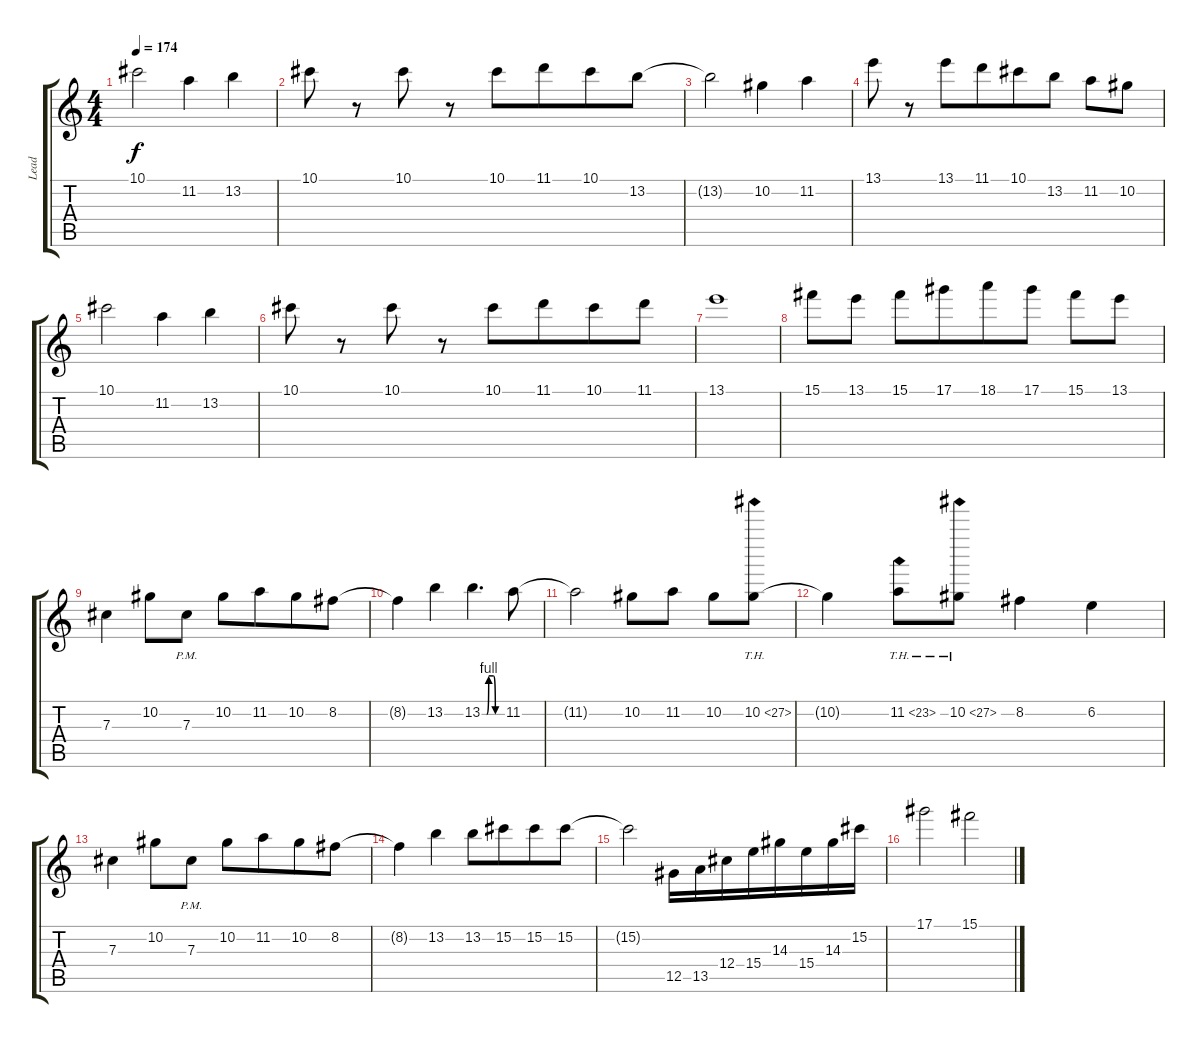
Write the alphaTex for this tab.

\track ("Lead" "Lead") {instrument distortionguitar}
\staff {score tabs}
\tuning (Eb4 Bb3 Gb3 Db3 Ab2 Db2) {hide}
\ts (4 4)
\tempo 174
\clef g2
\ks c
10.1{t}.2{dy f beam merge} 11.2.4 13.2.4 |
10.1.8 r.8 10.1.8 r.8 10.1.8 11.1.8{beam merge} 10.1.8{beam merge} 13.2.8 |
13.2{t}.2{beam merge} 10.2.4 11.2.4 |
13.1.8 r.8 13.1.8 11.1.8{beam merge} 10.1.8 13.2.8 11.2.8 10.2.8 |
10.1.2{beam merge} 11.2.4 13.2.4 |
10.1.8 r.8 10.1.8 r.8 10.1.8 11.1.8{beam merge} 10.1.8{beam merge} 11.1.8 |
13.1.1 |
15.1.8 13.1.8 15.1.8 17.1.8{beam merge} 18.1.8 17.1.8 15.1.8 13.1.8 |
7.3.4{beam merge} 10.2.8 7.3{pm}.8 10.2.8{beam merge} 11.2.8{beam merge} 10.2.8{beam merge} 8.2.8 |
8.2{t}.4{beam merge} 13.2.4 13.2{be (custom 0 0 10 0 14 0 20 4 34 4 40 0 60 0)}.4{d} 11.2.8 |
11.2{t}.2{beam merge} 10.2.8{beam merge} 11.2.8 10.2.8 10.2{th 17}.8 |
10.2{t}.4{beam merge} 11.2{th 12}.8{beam merge} 10.2{th 17}.8 8.2.4 6.2.4 |
7.3.4{beam merge} 10.2.8 7.3{pm}.8 10.2.8{beam merge} 11.2.8{beam merge} 10.2.8{beam merge} 8.2.8 |
8.2{t}.4 13.2.4{beam merge} 13.2.8 15.2.8{beam merge} 15.2.8 15.2.8 |
15.2{t}.2 12.5.16 13.5.16{beam merge} 12.4.16 15.4.16{beam merge} 14.3.16{beam merge} 15.4.16{beam merge} 14.3.16 15.2.16 |
17.1.2 15.1.2
